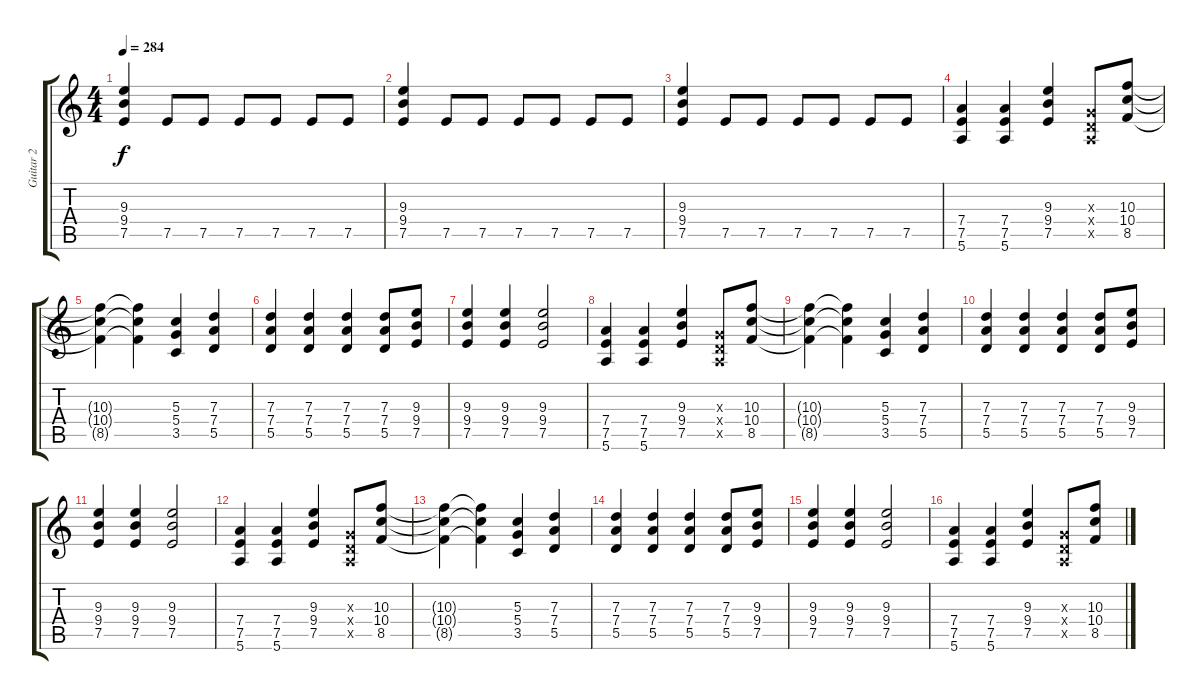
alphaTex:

\track ("Guitar 2" "Guitar 2") {instrument distortionguitar}
\staff {score tabs}
\tuning (E4 B3 G3 D3 A2 E2) {hide}
\ts (4 4)
\tempo 284
\clef g2
\ks c
(9.3 9.4 7.5).4{dy f} 7.5.8 7.5.8 7.5.8 7.5.8 7.5.8 7.5.8 |
(9.3 9.4 7.5).4 7.5.8 7.5.8 7.5.8 7.5.8 7.5.8 7.5.8 |
(9.3 9.4 7.5).4 7.5.8 7.5.8 7.5.8 7.5.8 7.5.8 7.5.8 |
(7.4 7.5 5.6).4 (7.4 7.5 5.6).4 (9.3 9.4 7.5).4 (0.3{x} 0.4{x} 0.5{x}).8 (10.3 10.4 8.5).8 |
(10.3{t} 10.4{t} 8.5{t}).4 (10.3{t} 10.4{t} 8.5{t}).4 (5.3 5.4 3.5).4 (7.3 7.4 5.5).4 |
(7.3 7.4 5.5).4 (7.3 7.4 5.5).4 (7.3 7.4 5.5).4 (7.3 7.4 5.5).8 (9.3 9.4 7.5).8 |
(9.3 9.4 7.5).4 (9.3 9.4 7.5).4 (9.3 9.4 7.5).2 |
(7.4 7.5 5.6).4 (7.4 7.5 5.6).4 (9.3 9.4 7.5).4 (0.3{x} 0.4{x} 0.5{x}).8 (10.3 10.4 8.5).8 |
(10.3{t} 10.4{t} 8.5{t}).4 (10.3{t} 10.4{t} 8.5{t}).4 (5.3 5.4 3.5).4 (7.3 7.4 5.5).4 |
(7.3 7.4 5.5).4 (7.3 7.4 5.5).4 (7.3 7.4 5.5).4 (7.3 7.4 5.5).8 (9.3 9.4 7.5).8 |
(9.3 9.4 7.5).4 (9.3 9.4 7.5).4 (9.3 9.4 7.5).2 |
(7.4 7.5 5.6).4 (7.4 7.5 5.6).4 (9.3 9.4 7.5).4 (0.3{x} 0.4{x} 0.5{x}).8 (10.3 10.4 8.5).8 |
(10.3{t} 10.4{t} 8.5{t}).4 (10.3{t} 10.4{t} 8.5{t}).4 (5.3 5.4 3.5).4 (7.3 7.4 5.5).4 |
(7.3 7.4 5.5).4 (7.3 7.4 5.5).4 (7.3 7.4 5.5).4 (7.3 7.4 5.5).8 (9.3 9.4 7.5).8 |
(9.3 9.4 7.5).4 (9.3 9.4 7.5).4 (9.3 9.4 7.5).2 |
(7.4 7.5 5.6).4 (7.4 7.5 5.6).4 (9.3 9.4 7.5).4 (0.3{x} 0.4{x} 0.5{x}).8 (10.3 10.4 8.5).8
